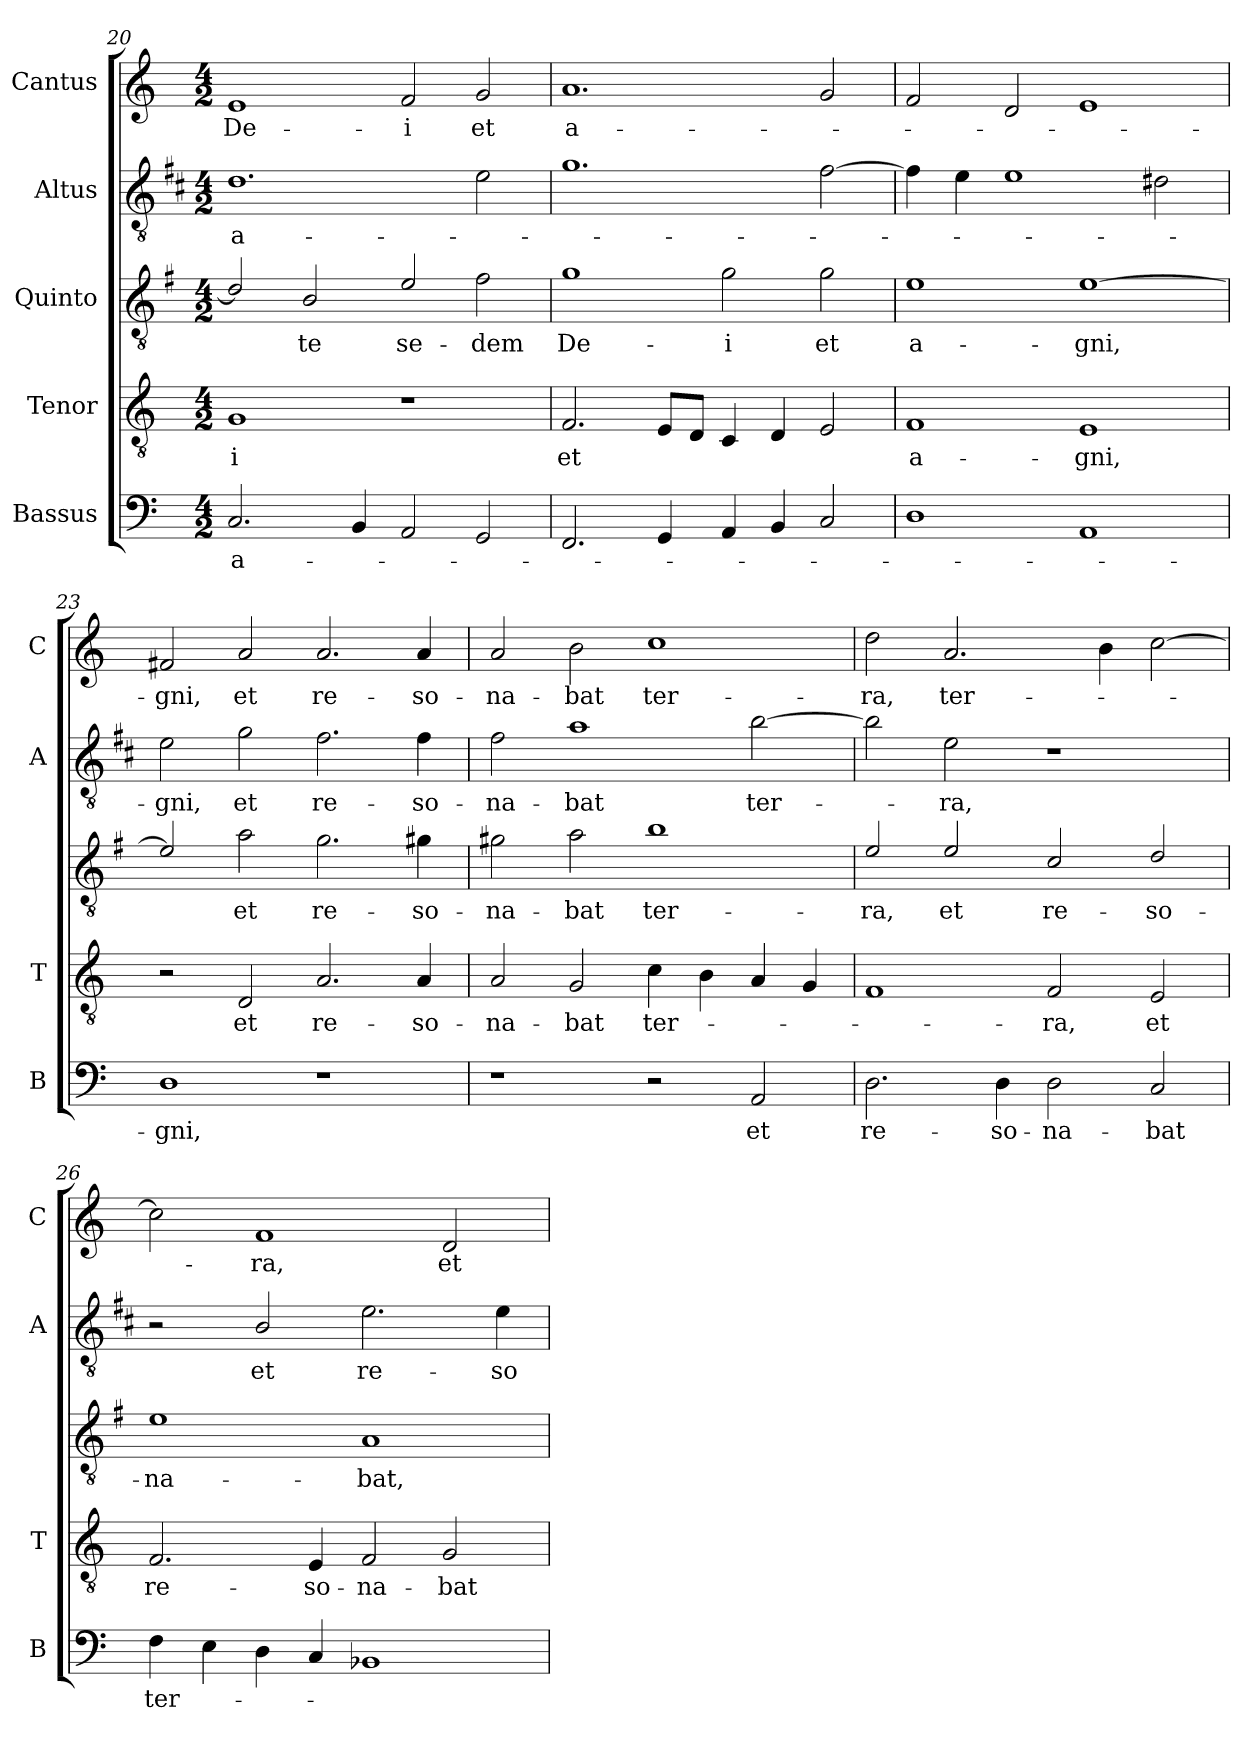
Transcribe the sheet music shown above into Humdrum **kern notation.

**kern	**text	**kern	**text	**kern	**text	**kern	**text	**kern	**text
*part5	*part5	*part4	*part4	*part3	*part3	*part2	*part2	*part1	*part1
*staff5	*staff5	*staff4	*staff4	*staff3	*staff3	*staff2	*staff2	*staff1	*staff1
*I"Bassus	*	*I"Tenor	*	*I"Quinto	*	*I"Altus	*	*I"Cantus	*
*I'B	*	*I'T	*	*	*	*I'A	*	*I'C	*
!!LO:LB:g=z
*clefF4	*	*clefGv2	*	*clefGv2	*	*clefGv2	*	*clefG2	*
*	*	*	*	*ITrd4c7	*	*ITrd1c2	*	*	*
*k[]	*	*k[]	*	*k[]	*	*k[]	*	*k[]	*
*C:	*	*C:	*	*C:	*	*C:	*	*C:	*
*M4/2	*	*M4/2	*	*M4/2	*	*M4/2	*	*M4/2	*
=20	=20	=20	=20	=20	=20	=20	=20	=20	=20
!	!LO:LY:b	!	!LO:LY:b	!	!	!	!LO:LY:b	!	!LO:LY:b
2.C/	a-	1G	-i	2G/]	.	1.c	a-	1e	De-
!	!	!	!	!	!LO:LY:b	!	!	!	!
.	.	.	.	2E/	-te	.	.	.	.
4BB/	.	.	.	.	.	.	.	.	.
!	!	!	!	!	!LO:LY:b	!	!	!	!LO:LY:b
2AA/	.	1r	.	2A/	se-	.	.	2f/	-i
!	!	!	!	!	!LO:LY:b	!	!	!	!LO:LY:b
2GG/	.	.	.	2B\	-dem	2d\	.	2g/	et
=21	=21	=21	=21	=21	=21	=21	=21	=21	=21
!	!	!	!LO:LY:b	!	!LO:LY:b	!	!	!	!LO:LY:b
2.FF/	.	2.F/	et	1c	De-	1.f	.	1.a	a-
4GG/	.	8E/L	.	.	.	.	.	.	.
.	.	8D/J	.	.	.	.	.	.	.
!	!	!	!	!	!LO:LY:b	!	!	!	!
4AA/	.	4C/	.	2c\	-i	.	.	.	.
4BB/	.	4D/	.	.	.	.	.	.	.
!	!	!	!	!	!LO:LY:b	!	!	!	!
2C/	.	2E/	.	2c\	et	[2e\	.	2g/	.
=22	=22	=22	=22	=22	=22	=22	=22	=22	=22
!	!	!	!LO:LY:b	!	!LO:LY:b	!	!	!	!
1D	.	1F	a-	1A	a-	4e\]	.	2f/	.
.	.	.	.	.	.	4d\	.	.	.
.	.	.	.	.	.	1d	.	2d/	.
!	!	!	!LO:LY:b	!	!LO:LY:b	!	!	!	!
1AA	.	1E	-gni,	[1A	-gni,	.	.	1e	.
.	.	.	.	.	.	2c#X\	.	.	.
=23	=23	=23	=23	=23	=23	=23	=23	=23	=23
!	!LO:LY:b	!	!	!	!	!	!LO:LY:b	!	!LO:LY:b
1D	-gni,	2r	.	2A/]	.	2d\	-gni,	2f#X/	-gni,
!	!	!	!LO:LY:b	!	!LO:LY:b	!	!LO:LY:b	!	!LO:LY:b
.	.	2D/	et	2d\	et	2f\	et	2a/	et
!	!	!	!LO:LY:b	!	!LO:LY:b	!	!LO:LY:b	!	!LO:LY:b
1r	.	2.A/	re-	2.c\	re-	2.e\	re-	2.a/	re-
!	!	!	!LO:LY:b	!	!LO:LY:b	!	!LO:LY:b	!	!LO:LY:b
.	.	4A/	-so-	4c#X\	-so-	4e\	-so-	4a/	-so-
=24	=24	=24	=24	=24	=24	=24	=24	=24	=24
!	!	!	!LO:LY:b	!	!LO:LY:b	!	!LO:LY:b	!	!LO:LY:b
1r	.	2A/	-na-	2c#X\	-na-	2e\	-na-	2a/	-na-
!	!	!	!LO:LY:b	!	!LO:LY:b	!	!LO:LY:b	!	!LO:LY:b
.	.	2G/	-bat	2d\	-bat	1g	-bat	2b\	-bat
!	!	!	!LO:LY:b	!	!LO:LY:b	!	!	!	!LO:LY:b
2r	.	4c\	ter-	1e	ter-	.	.	1cc	ter-
.	.	4B\	.	.	.	.	.	.	.
!	!LO:LY:b	!	!	!	!	!	!LO:LY:b	!	!
2AA/	et	4A/	.	.	.	[2a\	ter-	.	.
.	.	4G/	.	.	.	.	.	.	.
!!LO:LB:g=z
=25	=25	=25	=25	=25	=25	=25	=25	=25	=25
!	!LO:LY:b	!	!	!	!LO:LY:b	!	!	!	!LO:LY:b
2.D\	re-	1F	.	2A/	-ra,	2a\]	.	2dd\	-ra,
!	!	!	!	!	!LO:LY:b	!	!LO:LY:b	!	!LO:LY:b
.	.	.	.	2A/	et	2d\	-ra,	2.a/	ter-
!	!LO:LY:b	!	!	!	!	!	!	!	!
4D\	-so-	.	.	.	.	.	.	.	.
!	!LO:LY:b	!	!LO:LY:b	!	!LO:LY:b	!	!	!	!
2D\	-na-	2F/	-ra,	2F/	re-	1r	.	.	.
.	.	.	.	.	.	.	.	4b\	.
!	!LO:LY:b	!	!LO:LY:b	!	!LO:LY:b	!	!	!	!
2C/	-bat	2E/	et	2G/	-so-	.	.	[2cc\	.
=26	=26	=26	=26	=26	=26	=26	=26	=26	=26
!	!LO:LY:b	!	!LO:LY:b	!	!LO:LY:b	!	!	!	!
4F\	ter-	2.F/	re-	1A	-na-	2r	.	2cc\]	.
4E\	.	.	.	.	.	.	.	.	.
!	!	!	!	!	!	!	!LO:LY:b	!	!LO:LY:b
4D\	.	.	.	.	.	2A/	et	1f	-ra,
!	!	!	!LO:LY:b	!	!	!	!	!	!
4C/	.	4E/	-so-	.	.	.	.	.	.
!	!	!	!LO:LY:b	!	!LO:LY:b	!	!LO:LY:b	!	!
1BB-X	.	2F/	-na-	1D	-bat,	2.d\	re-	.	.
!	!	!	!LO:LY:b	!	!	!	!	!	!LO:LY:b
.	.	2G/	-bat	.	.	.	.	2d/	et
!	!	!	!	!	!	!	!LO:LY:b	!	!
.	.	.	.	.	.	4d\	-so-	.	.
=	=	=	=	=	=	=	=	=	=
*-	*-	*-	*-	*-	*-	*-	*-	*-	*-
